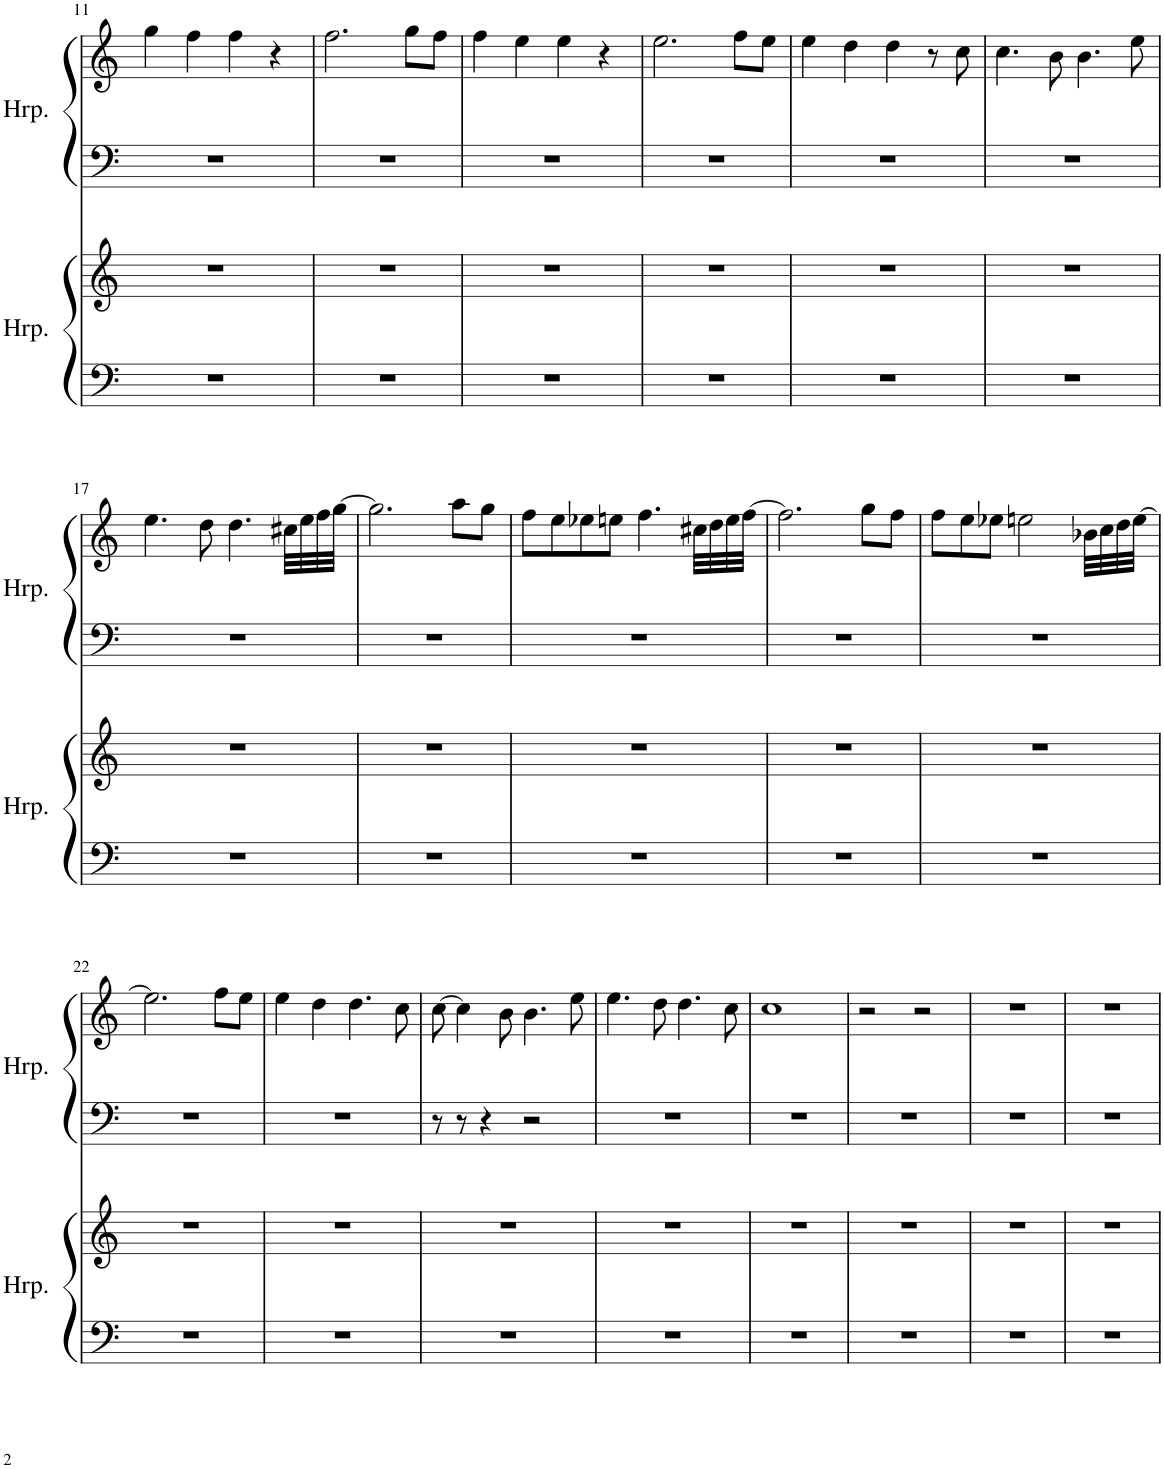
**kern	**kern	**kern	**kern
*part2	*part2	*part1	*part1
*staff4	*staff3	*staff2	*staff1
*I"Harp	*	*I"Harp	*
*I'Hrp.	*	*I'Hrp.	*
!!LO:PB:g=z
*clefF4	*clefG2	*clefF4	*clefG2
*k[]	*k[]	*k[]	*k[]
*M4/4	*M4/4	*M4/4	*M4/4
=11	=11	=11	=11
1r	1r	1r	4gg\
.	.	.	4ff\
.	.	.	4ff\
.	.	.	4r
=12	=12	=12	=12
1r	1r	1r	2.ff\
.	.	.	8gg\L
.	.	.	8ff\J
=13	=13	=13	=13
1r	1r	1r	4ff\
.	.	.	4ee\
.	.	.	4ee\
.	.	.	4r
=14	=14	=14	=14
1r	1r	1r	2.ee\
.	.	.	8ff\L
.	.	.	8ee\J
=15	=15	=15	=15
1r	1r	1r	4ee\
.	.	.	4dd\
.	.	.	4dd\
.	.	.	8r
.	.	.	8cc\
=16	=16	=16	=16
1r	1r	1r	4.cc\
.	.	.	8b\
.	.	.	4.b\
.	.	.	8ee\
!!LO:LB:g=z
=17	=17	=17	=17
1r	1r	1r	4.ee\
.	.	.	8dd\
.	.	.	4.dd\
.	.	.	32cc#X\LLL
.	.	.	32ee\
.	.	.	32ff\
.	.	.	[32gg\JJJ
=18	=18	=18	=18
1r	1r	1r	2.gg\]
.	.	.	8aa\L
.	.	.	8gg\J
=19	=19	=19	=19
1r	1r	1r	8ff\L
.	.	.	8ee\
.	.	.	8ee-X\
.	.	.	8een\J
.	.	.	4.ff\
.	.	.	32cc#X\LLL
.	.	.	32dd\
.	.	.	32ee\
.	.	.	[32ff\JJJ
=20	=20	=20	=20
1r	1r	1r	2.ff\]
.	.	.	8gg\L
.	.	.	8ff\J
=21	=21	=21	=21
1r	1r	1r	8ff\L
.	.	.	8ee\
.	.	.	8ee-X\J
.	.	.	2een\
.	.	.	32b-X\LLL
.	.	.	32cc\
.	.	.	32dd\
.	.	.	[32ee\JJJ
!!LO:LB:g=z
=22	=22	=22	=22
1r	1r	1r	2.ee\]
.	.	.	8ff\L
.	.	.	8ee\J
=23	=23	=23	=23
1r	1r	1r	4ee\
.	.	.	4dd\
.	.	.	4.dd\
.	.	.	8cc\
=24	=24	=24	=24
1r	1r	8r	[8cc\
.	.	8r	4cc\]
.	.	4r	.
.	.	.	8b\
.	.	2r	4.b\
.	.	.	8ee\
=25	=25	=25	=25
1r	1r	1r	4.ee\
.	.	.	8dd\
.	.	.	4.dd\
.	.	.	8cc\
=26	=26	=26	=26
1r	1r	1r	1cc
=27	=27	=27	=27
1r	1r	1r	2r
.	.	.	2r
=28	=28	=28	=28
1r	1r	1r	1r
=29	=29	=29	=29
1r	1r	1r	1r
=	=	=	=
*-	*-	*-	*-
